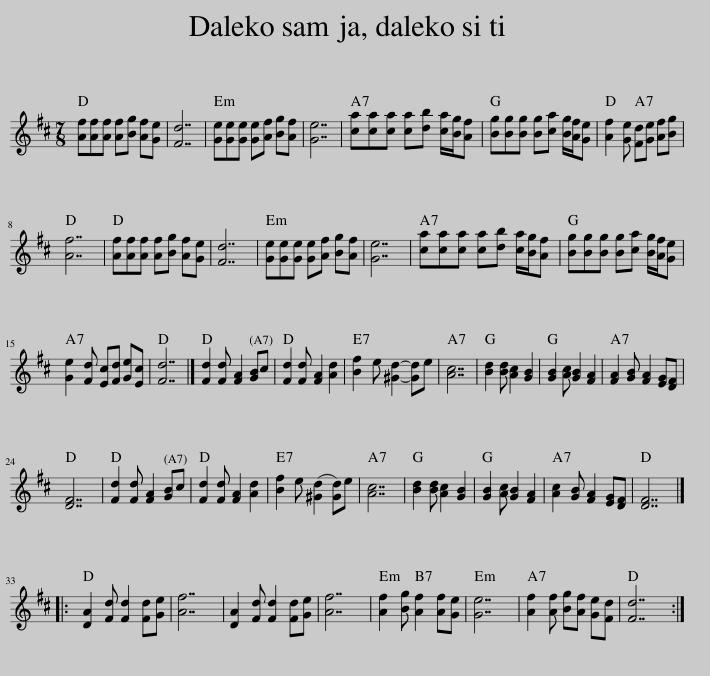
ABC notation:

X:1
L:1/8
M:7/8
I:linebreak $
K:D
V:1 treble
V:1
 [Af][Af][Af] [Af][Bg] [Af][Ge] | [Fd]7 | [Ge][Ge][Ge] [Ge][Af] [Bg][Af] | [Ge]7 | [ca][ca][ca] [ca][db] [ca]/[Bg]/[Af] | %5
 [Bg][Bg][Bg] [Bg][ca] [Bg]/[Af]/[Ge] | [Af]2 [Ge] [Fd][Ge] [Af][Bg] |$ [Af]7 | [Af][Af][Af] [Af][Bg] [Af][Ge] | [Fd]7 | %10
 [Ge][Ge][Ge] [Ge][Af] [Bg][Af] | [Ge]7 | [ca][ca][ca] [ca][db] [ca]/[Bg]/[Af] | [Bg][Bg][Bg] [Bg][ca] [Bg]/[Af]/[Ge] |$ [Ge]2 [Fd] [Ec][Fd] [Ge][Ec] | %15
 [Fd]7 |] [Fd]2 [Fd] [FA]2 [GB]c | [Fd]2 [Fd] [FA]2 [Ad]2 | [Bf]2 e [^Gd]2- [Gd]e | [Ac]7 | %20
 [Bd]2 [Bd] [Ac]2 [GB]2 | [GB]2 [Ac] [GB]2 [FA]2 | [FA]2 [GB] [FA]2 [EG][DF] |$ [DF]7 | [Fd]2 [Fd] [FA]2 [GB]c | %25
 [Fd]2 [Fd] [FA]2 [Ad]2 | [Bf]2 e ([^Gd]2 [Gd])e | [Ac]7 | [Bd]2 [Bd] [Ac]2 [GB]2 | [GB]2 [Ac] [GB]2 [FA]2 | %30
 [Ac]2 [GB] [FA]2 [EG][DF] | [DF]7 |]:$ [DA]2 [Fd] [Fd]2 [Fd][Ge] | [Af]7 | [DA]2 [Fd] [Fd]2 [Fd][Ge] | %35
 [Af]7 | [Af]2 [Bg] [Af]2 [Af][Ge] | [Ge]7 | [Af]2 [Af] [Bg][Af] [Ge][Fd] | [Fd]7 :| %40
